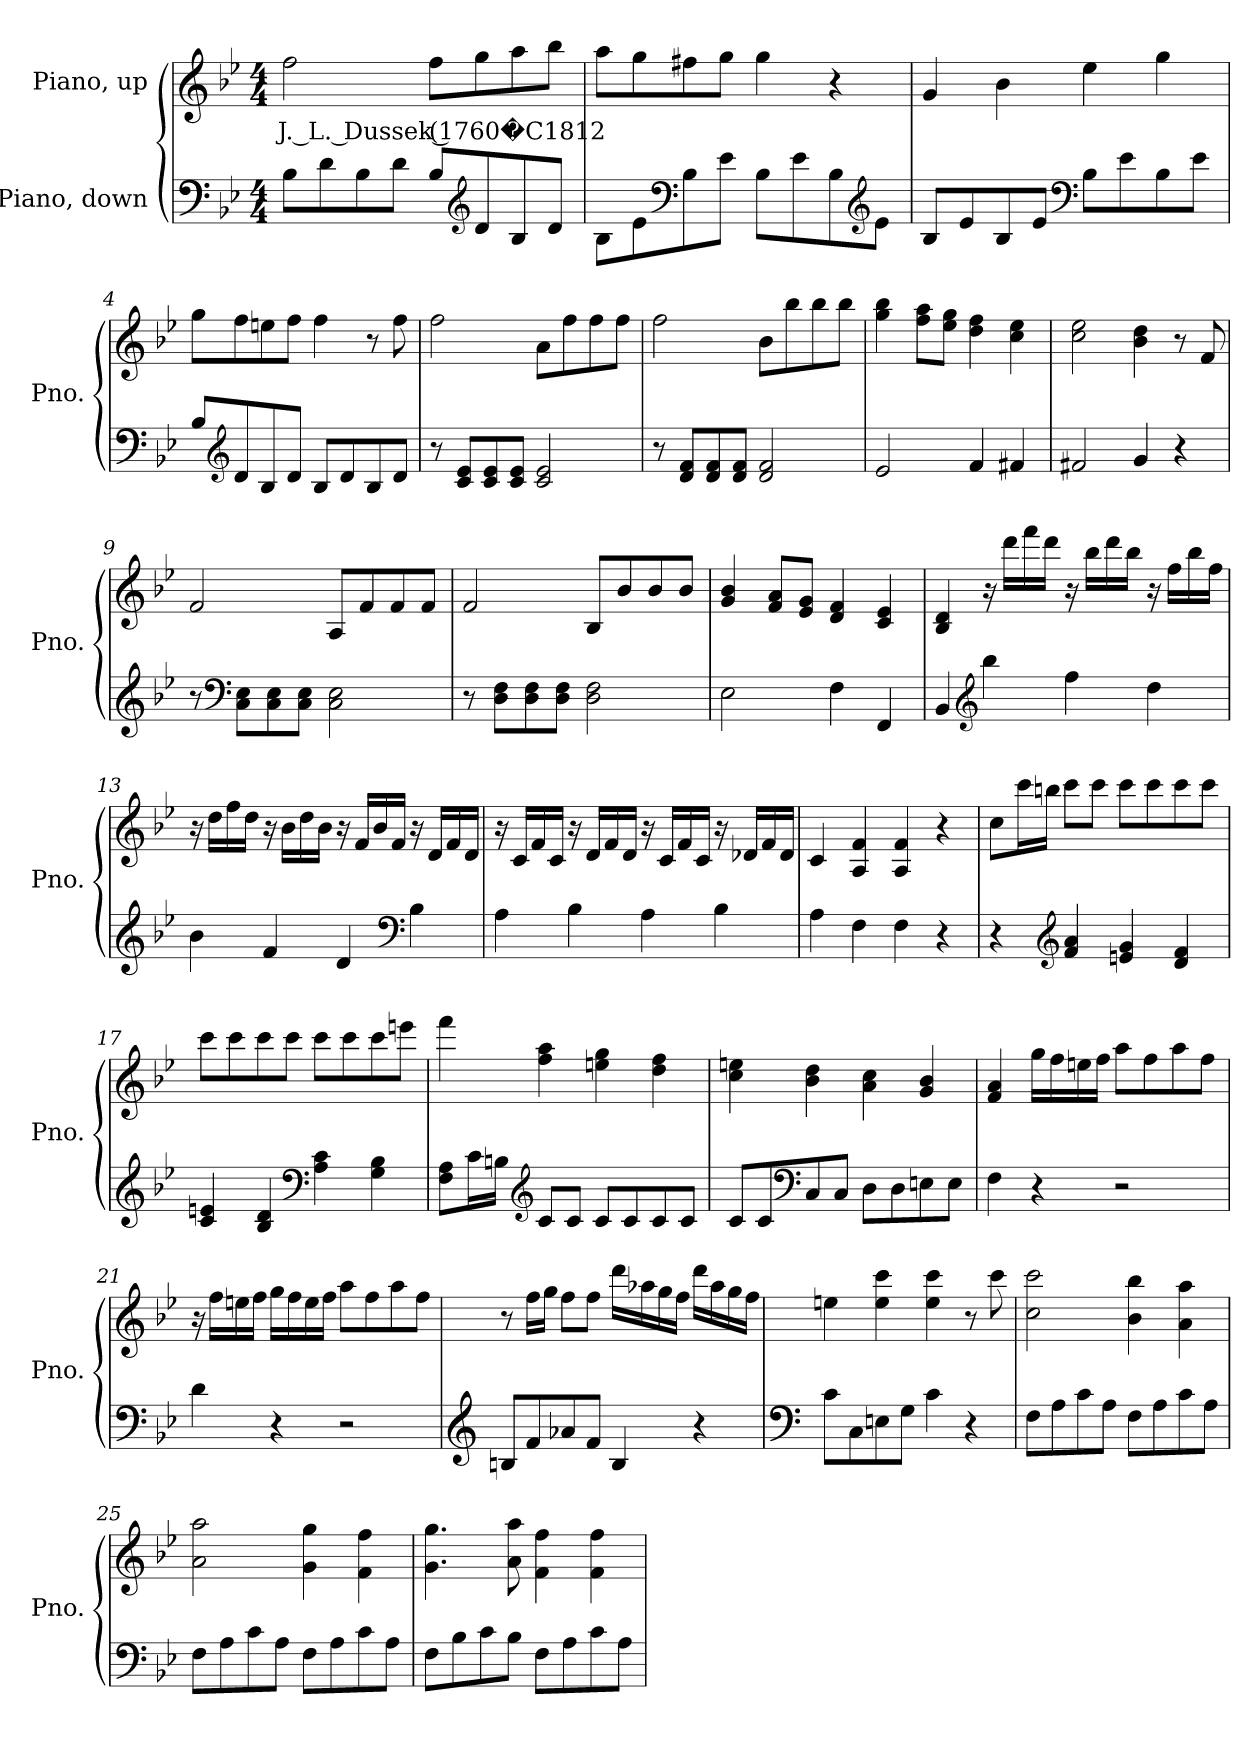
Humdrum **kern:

**kern	**kern	**text
*part2	*part1	*part1
*staff2	*staff1	*staff1
*I"Piano, down	*I"Piano, up	*
*I'Pno.	*I'Pno.	*
*clefF4	*clefG2	*
*k[b-e-]	*k[b-e-]	*
*M4/4	*M4/4	*
*MM100	*MM100	*
=1	=1	=1
!	!	!LO:LY:b
8B-\L	2ff\	J. L. Dussek (1760�C1812
8d\	.	.
8B-\	.	.
8d\J	.	.
8B-/L	8ff\L	.
*clefG2	*	*
8d/	8gg\	.
8B-/	8aa\	.
8d/J	8bb-\J	.
=2	=2	=2
8B-\L	8aa\L	.
8e-\	8gg\	.
*clefF4	*	*
8B-\	8ff#X\	.
8e-\J	8gg\J	.
8B-\L	4gg\	.
8e-\	.	.
8B-\	4r	.
*clefG2	*	*
8e-\J	.	.
!!LO:LB:g=z
=3	=3	=3
8B-/L	4g/	.
8e-/	.	.
8B-/	4b-\	.
8e-/J	.	.
*clefF4	*	*
8B-\L	4ee-\	.
8e-\	.	.
8B-\	4gg\	.
8e-\J	.	.
=4	=4	=4
8B-/L	8gg\L	.
*clefG2	*	*
8d/	8ff\	.
8B-/	8een\	.
8d/J	8ff\J	.
8B-/L	4ff\	.
8d/	.	.
8B-/	8r	.
8d/J	8ff\	.
=5	=5	=5
8r	2ff\	.
8c/ 8e-/L	.	.
8c/ 8e-/	.	.
8c/ 8e-/J	.	.
2c/ 2e-/	8a\L	.
.	8ff\	.
.	8ff\	.
.	8ff\J	.
=6	=6	=6
8r	2ff\	.
8d/ 8f/L	.	.
8d/ 8f/	.	.
8d/ 8f/J	.	.
2d/ 2f/	8b-\L	.
.	8bb-\	.
.	8bb-\	.
.	8bb-\J	.
!!LO:LB:g=z
=7	=7	=7
2e-/	4gg\ 4bb-\	.
.	8ff\ 8aa\L	.
.	8ee-\ 8gg\J	.
4f/	4dd\ 4ff\	.
4f#X/	4cc\ 4ee-\	.
=8	=8	=8
2f#X/	2cc\ 2ee-\	.
4g/	4b-\ 4dd\	.
4r	8r	.
.	8f/	.
=9	=9	=9
8r	2f/	.
*clefF4	*	*
8C\ 8E-\L	.	.
8C\ 8E-\	.	.
8C\ 8E-\J	.	.
2C\ 2E-\	8A/L	.
.	8f/	.
.	8f/	.
.	8f/J	.
=10	=10	=10
8r	2f/	.
8D\ 8F\L	.	.
8D\ 8F\	.	.
8D\ 8F\J	.	.
2D\ 2F\	8B-/L	.
.	8b-/	.
.	8b-/	.
.	8b-/J	.
=11	=11	=11
2E-\	4g/ 4b-/	.
.	8f/ 8a/L	.
.	8e-/ 8g/J	.
4F\	4d/ 4f/	.
4FF/	4c/ 4e-/	.
!!LO:LB:g=z
=12	=12	=12
4BB-/	4B-/ 4d/	.
*clefG2	*	*
4bb-\	16r	.
.	16ddd\LL	.
.	16fff\	.
.	16ddd\JJ	.
4ff\	16r	.
.	16bb-\LL	.
.	16ddd\	.
.	16bb-\JJ	.
4dd\	16r	.
.	16ff\LL	.
.	16bb-\	.
.	16ff\JJ	.
=13	=13	=13
4b-\	16r	.
.	16dd\LL	.
.	16ff\	.
.	16dd\JJ	.
4f/	16r	.
.	16b-\LL	.
.	16dd\	.
.	16b-\JJ	.
4d/	16r	.
.	16f/LL	.
.	16b-/	.
.	16f/JJ	.
*clefF4	*	*
4B-\	16r	.
.	16d/LL	.
.	16f/	.
.	16d/JJ	.
!!LO:LB:g=z
=14	=14	=14
4A\	16r	.
.	16c/LL	.
.	16f/	.
.	16c/JJ	.
4B-\	16r	.
.	16d/LL	.
.	16f/	.
.	16d/JJ	.
4A\	16r	.
.	16c/LL	.
.	16f/	.
.	16c/JJ	.
4B-\	16r	.
.	16d-X/LL	.
.	16f/	.
.	16d-/JJ	.
=15	=15	=15
4A\	4c/	.
4F\	4A/ 4f/	.
4F\	4A/ 4f/	.
4r	4r	.
=16	=16	=16
4r	8cc\L	.
.	16ccc\L	.
.	16bbn\JJ	.
*clefG2	*	*
4f/ 4a/	8ccc\L	.
.	8ccc\J	.
4en/ 4g/	8ccc\L	.
.	8ccc\	.
4d/ 4f/	8ccc\	.
.	8ccc\J	.
!!LO:LB:g=z
=17	=17	=17
4c/ 4en/	8ccc\L	.
.	8ccc\	.
4B-/ 4d/	8ccc\	.
.	8ccc\J	.
*clefF4	*	*
4A\ 4c\	8ccc\L	.
.	8ccc\	.
4G\ 4B-\	8ccc\	.
.	8eeen\J	.
=18	=18	=18
8F\ 8A\L	4fff\	.
16c\L	.	.
16Bn\JJ	.	.
*clefG2	*	*
8c/L	4ff\ 4aa\	.
8c/J	.	.
8c/L	4een\ 4gg\	.
8c/	.	.
8c/	4dd\ 4ff\	.
8c/J	.	.
=19	=19	=19
8c/L	4cc\ 4een\	.
8c/	.	.
*clefF4	*	*
8C/	4b-\ 4dd\	.
8C/J	.	.
8D\L	4a\ 4cc\	.
8D\	.	.
8En\	4g/ 4b-/	.
8E\J	.	.
!!LO:PB:g=z
=20	=20	=20
4F\	4f/ 4a/	.
4r	16gg\LL	.
.	16ff\	.
.	16een\	.
.	16ff\JJ	.
2r	8aa\L	.
.	8ff\	.
.	8aa\	.
.	8ff\J	.
=21	=21	=21
4d\	16r	.
.	16ff\LL	.
.	16een\	.
.	16ff\JJ	.
4r	16gg\LL	.
.	16ff\	.
.	16ee\	.
.	16ff\JJ	.
2r	8aa\L	.
.	8ff\	.
.	8aa\	.
.	8ff\J	.
=22	=22	=22
*clefG2	*	*
8Bn/L	8r	.
8f/	16ff\LL	.
.	16gg\JJ	.
8a-X/	8ff\L	.
8f/J	8ff\J	.
4B/	16ddd\LL	.
.	16aa-X\	.
.	16gg\	.
.	16ff\JJ	.
4r	16ddd\LL	.
.	16aa-\	.
.	16gg\	.
.	16ff\JJ	.
!!LO:LB:g=z
=23	=23	=23
*clefF4	*	*
8c\L	4een\	.
8C\	.	.
8En\	4ee\ 4ccc\	.
8G\J	.	.
4c\	4ee\ 4ccc\	.
4r	8r	.
.	8ccc\	.
=24	=24	=24
8F\L	2cc\ 2ccc\	.
8A\	.	.
8c\	.	.
8A\J	.	.
8F\L	4b-\ 4bb-\	.
8A\	.	.
8c\	4a\ 4aa\	.
8A\J	.	.
=25	=25	=25
8F\L	2a\ 2aa\	.
8A\	.	.
8c\	.	.
8A\J	.	.
8F\L	4g\ 4gg\	.
8A\	.	.
8c\	4f\ 4ff\	.
8A\J	.	.
=26	=26	=26
8F\L	4.g\ 4.gg\	.
8B-\	.	.
8c\	.	.
8B-\J	8a\ 8aa\	.
8F\L	4f\ 4ff\	.
8A\	.	.
8c\	4f\ 4ff\	.
8A\J	.	.
=	=	=
*-	*-	*-
